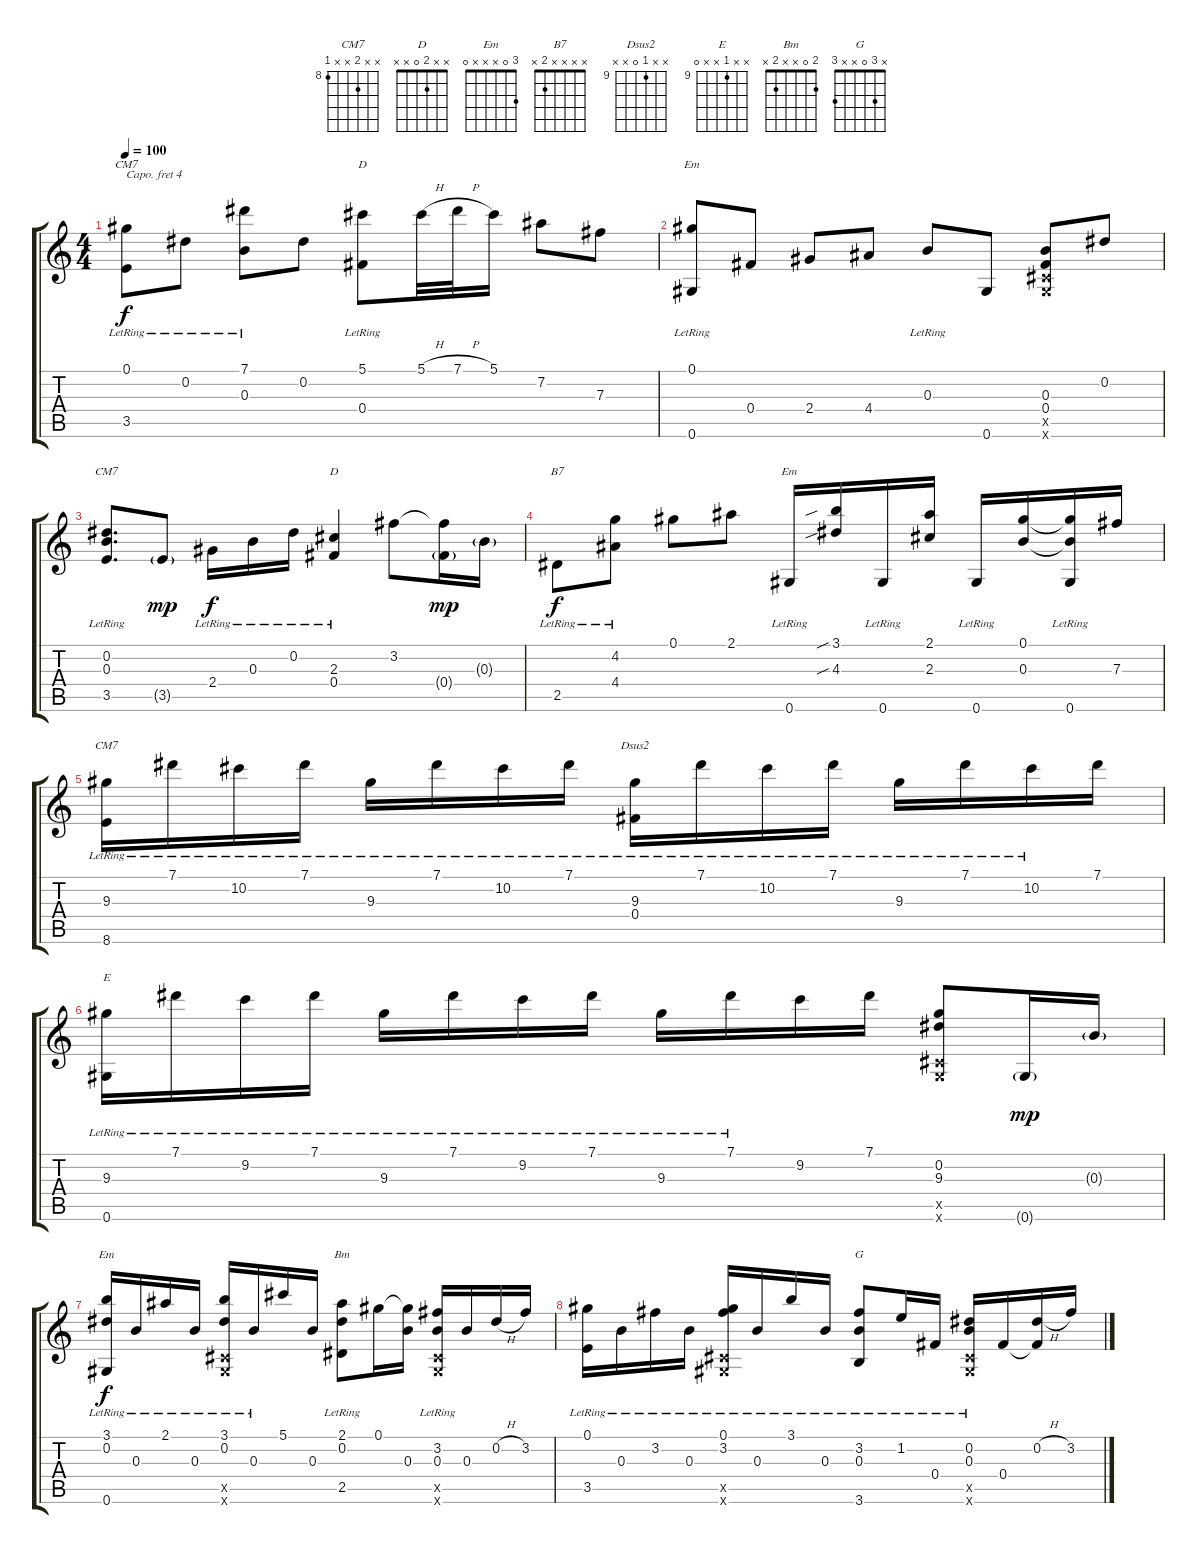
\track "" {instrument acousticguitarsteel}
\staff {score tabs}
\capo 4
\tuning (E4 B3 G3 D3 A2 E2) {hide}
\chord ("CM7" 0 x x x 3 x)
\chord ("D" 5 x x 0 x x)
\chord ("Em" 0 x x x x 0)
\chord ("CM7" x 0 0 x 3 x)
\chord ("D" x x 2 0 x x)
\chord ("B7" x x x x 2 x)
\chord ("Em" x x x x x 0)
\chord ("CM7" x x 9 x x 8) {firstfret 8}
\chord ("Dsus2" x x 9 0 x x) {firstfret 9}
\chord ("E" x x 9 x x 0) {firstfret 9}
\chord ("Em" 3 0 x x x 0)
\chord ("Bm" 2 0 x x 2 x)
\chord ("G" x 3 0 x x 3)
\ts (4 4)
\tempo 100
\clef g2
\ks c
(0.1{lr} 3.5{lr}).8{ch "CM7" dy f} 0.2{lr}.8 (7.1 0.3{lr}).8 0.2.8 (5.1 0.4{lr}).8{ch "D"} 5.1{h}.32 7.1{h}.32 5.1.16 7.2.8 7.3.8 |
(0.1{lr} 0.6{lr}).8{ch "Em"} 0.4.8 2.4.8 4.4.8 0.3{lr}.8 0.6.8 (0.3 0.4 0.5{x} 0.6{x}).8 0.2.8 |
(0.2{lr} 0.3{lr} 3.5).8{d ch "CM7"} 3.5{g}.8{dy mp} 2.4{lr}.16{dy f} 0.3{lr}.16 0.2{lr}.16 (2.3{lr} 0.4{lr}).4{ch "D"} 3.2.8 (3.2{t} 0.4{g}).16{dy mp} 0.3{g}.16 |
2.5{lr}.8{ch "B7" dy f} (4.2{lr} 4.4{lr}).8 0.1.8 2.1.8 0.6{lr}.16{ch "Em"} (3.1{sib} 4.3{sib}).16 0.6{lr}.16 (2.1 2.3).16 0.6{lr}.16 (0.1 0.3).16 (0.1{t} 0.3{t} 0.6{lr}).16 7.3.16 |
(9.3{lr} 8.6{lr}).16{ch "CM7"} 7.1{lr}.16 10.2{lr}.16 7.1{lr}.16 9.3{lr}.16 7.1{lr}.16 10.2{lr}.16 7.1{lr}.16 (9.3{lr} 0.4{lr}).16{ch "Dsus2"} 7.1{lr}.16 10.2{lr}.16 7.1{lr}.16 9.3{lr}.16 7.1{lr}.16 10.2{lr}.16 7.1.16 |
(9.3{lr} 0.6{lr}).16{ch "E"} 7.1{lr}.16 9.2{lr}.16 7.1{lr}.16 9.3{lr}.16 7.1{lr}.16 9.2{lr}.16 7.1{lr}.16 9.3{lr}.16 7.1{lr}.16 9.2.16 7.1.16 (0.2 9.3 0.5{x} 0.6{x}).8 0.6{g}.16{dy mp} 0.3{g}.16 |
(3.1{lr} 0.2{lr} 0.6{lr}).16{ch "Em" dy f} 0.3{lr}.16 2.1{lr}.16 0.3{lr}.16 (3.1{lr} 0.2{lr} 0.5{x} 0.6{x}).16 0.3{lr}.16 5.1.16 0.3.16 (2.1{lr} 0.2{lr} 2.5{lr}).8{ch "Bm"} 0.1.16 (0.1{t} 0.3).16 (3.2{lr} 0.3 0.5{x} 0.6{x}).16 0.3.16 0.2{h}.16 3.2.16 |
(0.1{lr} 3.5{lr}).16 0.3{lr}.16 3.2{lr}.16 0.3{lr}.16 (0.1{lr} 3.2{lr} 0.5{x} 0.6{x}).16 0.3{lr}.16 3.1{lr}.16 0.3{lr}.16 (3.2{lr} 0.3{lr} 3.6{lr}).8{ch "G"} 1.2{lr}.16 0.4{lr}.16 (0.2{lr} 0.3{lr} 0.5{x} 0.6{x}).16 0.4.16 (0.2{h} 0.4{t}).16 3.2.16
